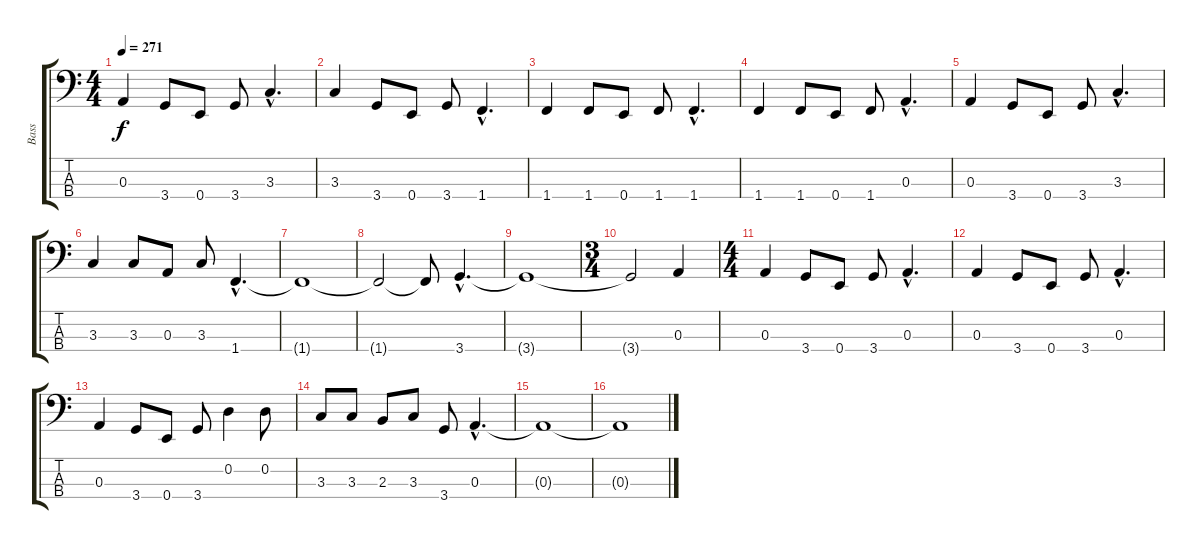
\track ("Bass" "Bass") {instrument electricbassfinger}
\staff {score tabs}
\tuning (G2 D2 A1 E1) {hide}
\ts (4 4)
\tempo 271
\clef f4
\ks c
0.3.4{dy f} 3.4.8 0.4.8 3.4.8 3.3{hac}.4{d} |
3.3.4 3.4.8 0.4.8 3.4.8 1.4{hac}.4{d} |
1.4.4 1.4.8 0.4.8 1.4.8 1.4{hac}.4{d} |
1.4.4 1.4.8 0.4.8 1.4.8 0.3{hac}.4{d} |
0.3.4 3.4.8 0.4.8 3.4.8 3.3{hac}.4{d} |
3.3.4 3.3.8 0.3.8 3.3.8 1.4{hac}.4{d} |
1.4{t}.1 |
1.4{t}.2 1.4{t}.8 3.4{hac}.4{d} |
3.4{t}.1 |
\ts (3 4)
3.4{t}.2 0.3.4 |
\ts (4 4)
0.3.4 3.4.8 0.4.8 3.4.8 0.3{hac}.4{d} |
0.3.4 3.4.8 0.4.8 3.4.8 0.3{hac}.4{d} |
0.3.4 3.4.8 0.4.8 3.4.8 0.2.4 0.2.8 |
3.3.8 3.3.8 2.3.8 3.3.8 3.4.8 0.3{hac}.4{d} |
0.3{t}.1 |
0.3{t}.1
